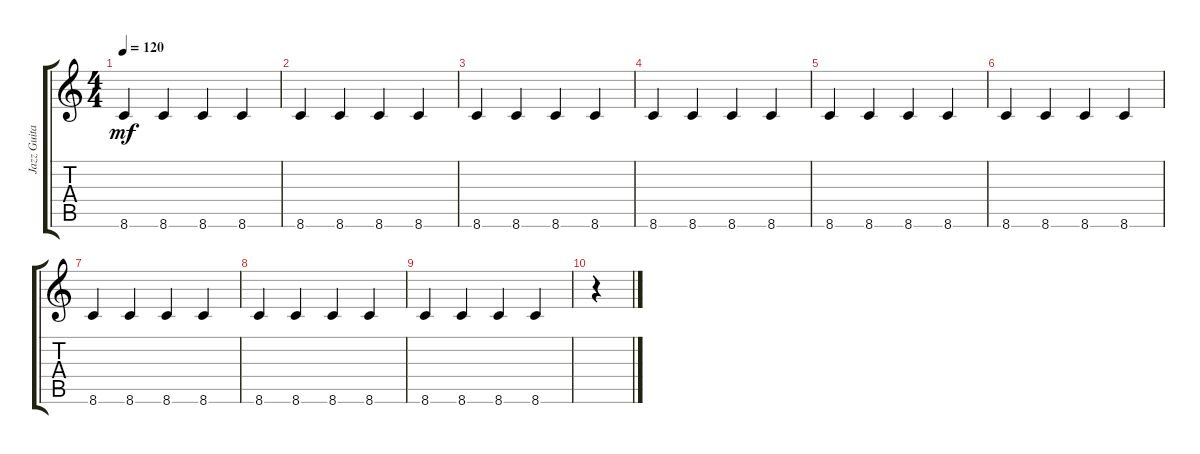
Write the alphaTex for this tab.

\track ("Jazz Guitar" "Jazz Guita") {instrument electricguitarjazz}
\staff {score tabs}
\tuning (E4 B3 G3 D3 A2 E2) {hide}
\ts (4 4)
\tempo 120
\clef g2
\ks c
8.6.4{dy mf instrument electricguitarjazz} 8.6.4 8.6.4 8.6.4 |
8.6.4 8.6.4 8.6.4 8.6.4 |
8.6.4 8.6.4 8.6.4 8.6.4 |
8.6.4 8.6.4 8.6.4 8.6.4 |
8.6.4 8.6.4 8.6.4 8.6.4 |
8.6.4 8.6.4 8.6.4 8.6.4 |
8.6.4 8.6.4 8.6.4 8.6.4 |
8.6.4 8.6.4 8.6.4 8.6.4 |
8.6.4 8.6.4 8.6.4 8.6.4 |
r.4
